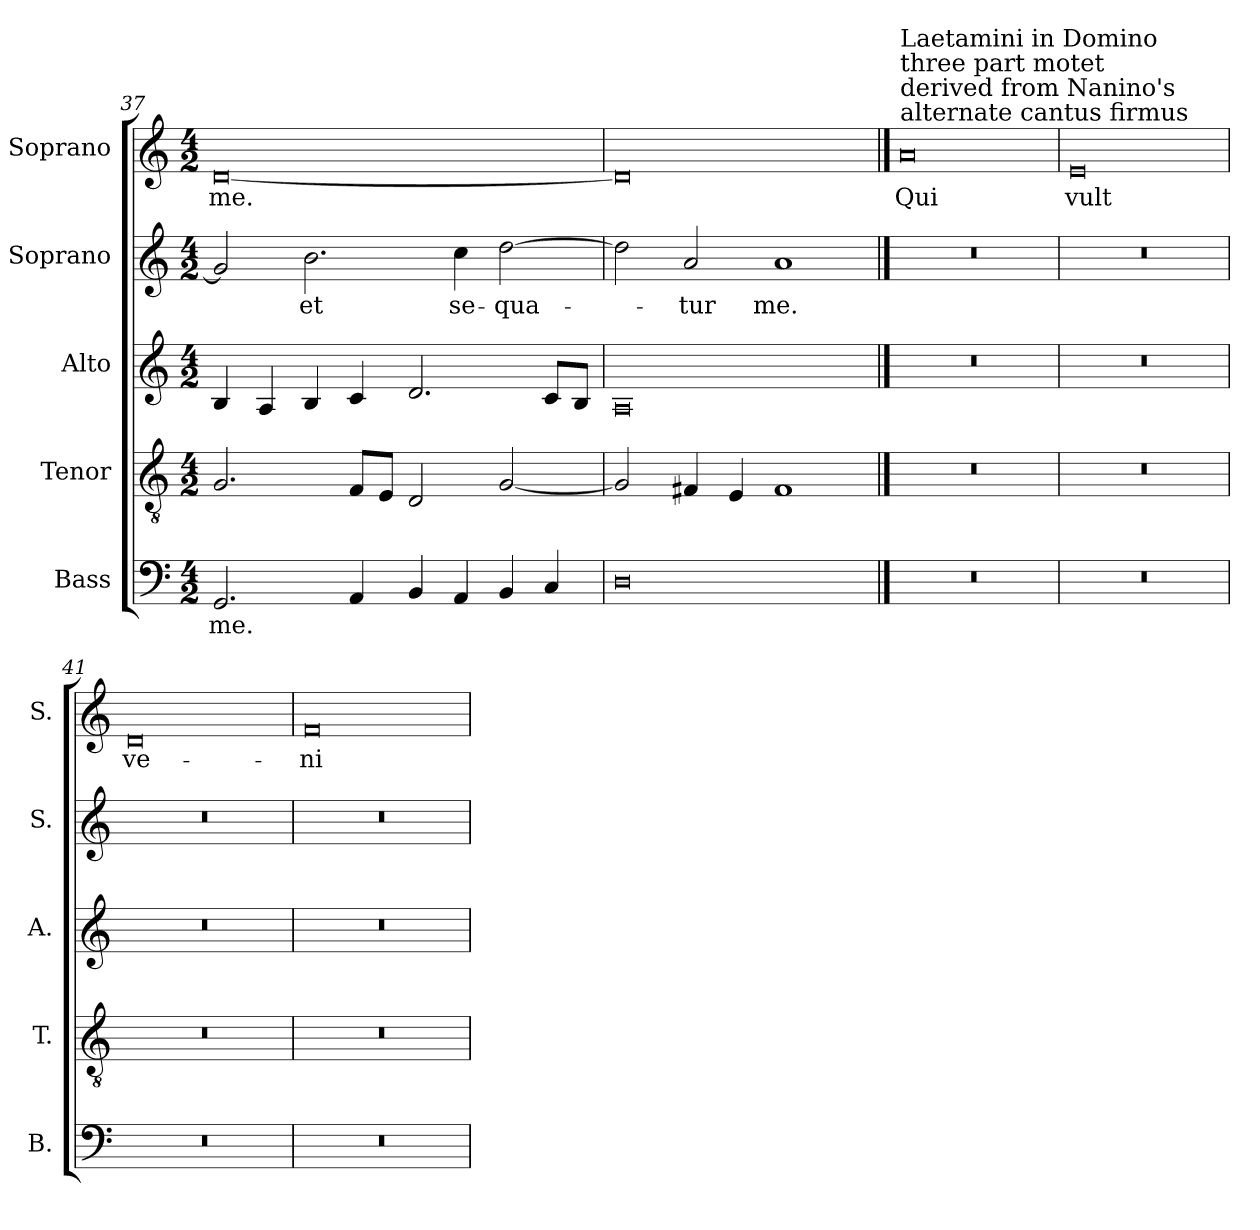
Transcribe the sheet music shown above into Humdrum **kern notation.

**kern	**text	**kern	**kern	**kern	**text	**kern	**text
*part5	*part5	*part4	*part3	*part2	*part2	*part1	*part1
*staff5	*staff5	*staff4	*staff3	*staff2	*staff2	*staff1	*staff1
*I"Bass	*	*I"Tenor	*I"Alto	*I"Soprano	*	*I"Soprano	*
*I'B.	*	*I'T.	*I'A.	*I'S.	*	*I'S.	*
*clefF4	*	*clefGv2	*clefG2	*clefG2	*	*clefG2	*
*	*	*ITrd7c12	*	*	*	*	*
*k[]	*	*k[]	*k[]	*k[]	*	*k[]	*
*C:	*	*C:	*C:	*C:	*	*C:	*
*M4/2	*	*M4/2	*M4/2	*M4/2	*	*M4/2	*
=37	=37	=37	=37	=37	=37	=37	=37
!	!LO:LY:b:color=#000000	!	!	!	!	!	!
!	!	!	!	!	!	!	!LO:LY:b:color=#000000
2.GGi/	me.	2.GGi/	4Bi/	2gi/]	.	[0di	me.
.	.	.	4Ai/	.	.	.	.
!	!	!	!	!	!LO:LY:b:color=#000000	!	!
.	.	.	4Bi/	2.bi\	et	.	.
4AAi/	.	8FFi/L	4ci/	.	.	.	.
.	.	8EEi/J	.	.	.	.	.
4BBi/	.	2DDi/	2.di/	.	.	.	.
!	!	!	!	!	!LO:LY:b:color=#000000	!	!
4AAi/	.	.	.	4cci\	se-	.	.
!	!	!	!	!	!LO:LY:b:color=#000000	!	!
4BBi/	.	[2GGi/	.	[2ddi\	-qua-	.	.
4Ci/	.	.	8ci/L	.	.	.	.
.	.	.	8Bi/J	.	.	.	.
=38	=38	=38	=38	=38	=38	=38	=38
0Di	.	2GGi/]	0Ai	2ddi\]	.	0di]	.
!	!	!	!	!	!LO:LY:b:color=#000000	!	!
.	.	4FF#Xi/	.	2ai/	-tur	.	.
.	.	4EEi/	.	.	.	.	.
!	!	!	!	!	!LO:LY:b:color=#000000	!	!
.	.	1FF#i	.	1ai	me.	.	.
!!LO:PB:g=z
==39	==39	==39	==39	==39	==39	==39	==39
!LO:N:vis=1	!	!LO:N:vis=1	!LO:N:vis=1	!LO:N:vis=1	!	!	!
!	!	!	!	!	!	!LO:TX:a:t=alternate cantus firmus	!
!	!	!	!	!	!	!LO:TX:t=derived from Nanino's	!
!	!	!	!	!	!	!LO:TX:t=three part motet	!
!	!	!	!	!	!	!LO:TX:t=Laetamini in Domino	!
!	!	!	!	!	!	!	!LO:LY:b:color=#000000
0r	.	0r	0r	0r	.	0ai	Qui
=40	=40	=40	=40	=40	=40	=40	=40
!LO:N:vis=1	!	!LO:N:vis=1	!LO:N:vis=1	!LO:N:vis=1	!	!	!
!	!	!	!	!	!	!	!LO:LY:b:color=#000000
0r	.	0r	0r	0r	.	0ei	vult
=41	=41	=41	=41	=41	=41	=41	=41
!LO:N:vis=1	!	!LO:N:vis=1	!LO:N:vis=1	!LO:N:vis=1	!	!	!
!	!	!	!	!	!	!	!LO:LY:b:color=#000000
0r	.	0r	0r	0r	.	0di	ve-
=42	=42	=42	=42	=42	=42	=42	=42
!LO:N:vis=1	!	!LO:N:vis=1	!LO:N:vis=1	!LO:N:vis=1	!	!	!
!	!	!	!	!	!	!	!LO:LY:b:color=#000000
0r	.	0r	0r	0r	.	0fi	-ni-
=	=	=	=	=	=	=	=
*-	*-	*-	*-	*-	*-	*-	*-
